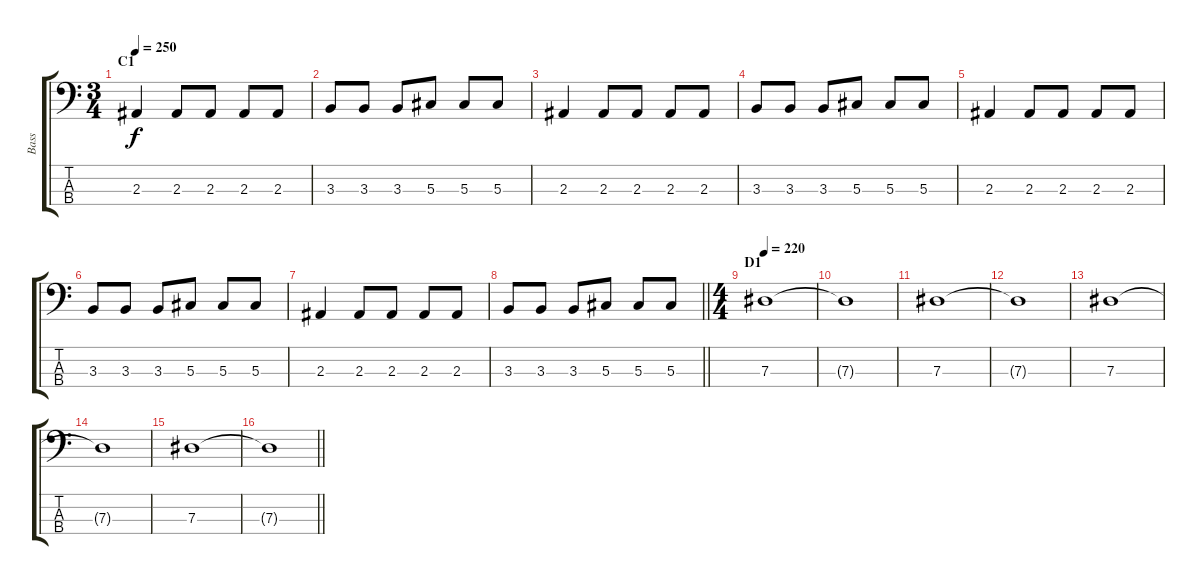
\track ("Bass" "Bass") {instrument electricbasspick}
\staff {score tabs}
\tuning (Gb2 Db2 Ab1 Eb1) {hide}
\ts (3 4)
\section ("" "C1")
\tempo 250
\clef f4
\ks c
2.3.4{dy f} 2.3.8 2.3.8 2.3.8 2.3.8 |
3.3.8 3.3.8 3.3.8 5.3.8 5.3.8 5.3.8 |
2.3.4 2.3.8 2.3.8 2.3.8 2.3.8 |
3.3.8 3.3.8 3.3.8 5.3.8 5.3.8 5.3.8 |
2.3.4 2.3.8 2.3.8 2.3.8 2.3.8 |
3.3.8 3.3.8 3.3.8 5.3.8 5.3.8 5.3.8 |
2.3.4 2.3.8 2.3.8 2.3.8 2.3.8 |
\barLineRight lightlight
3.3.8 3.3.8 3.3.8 5.3.8 5.3.8 5.3.8 |
\ts (4 4)
\section ("" "D1")
\tempo 220
7.3.1 |
7.3{t}.1 |
7.3.1 |
7.3{t}.1 |
7.3.1 |
7.3{t}.1 |
7.3.1 |
\barLineRight lightlight
7.3{t}.1
